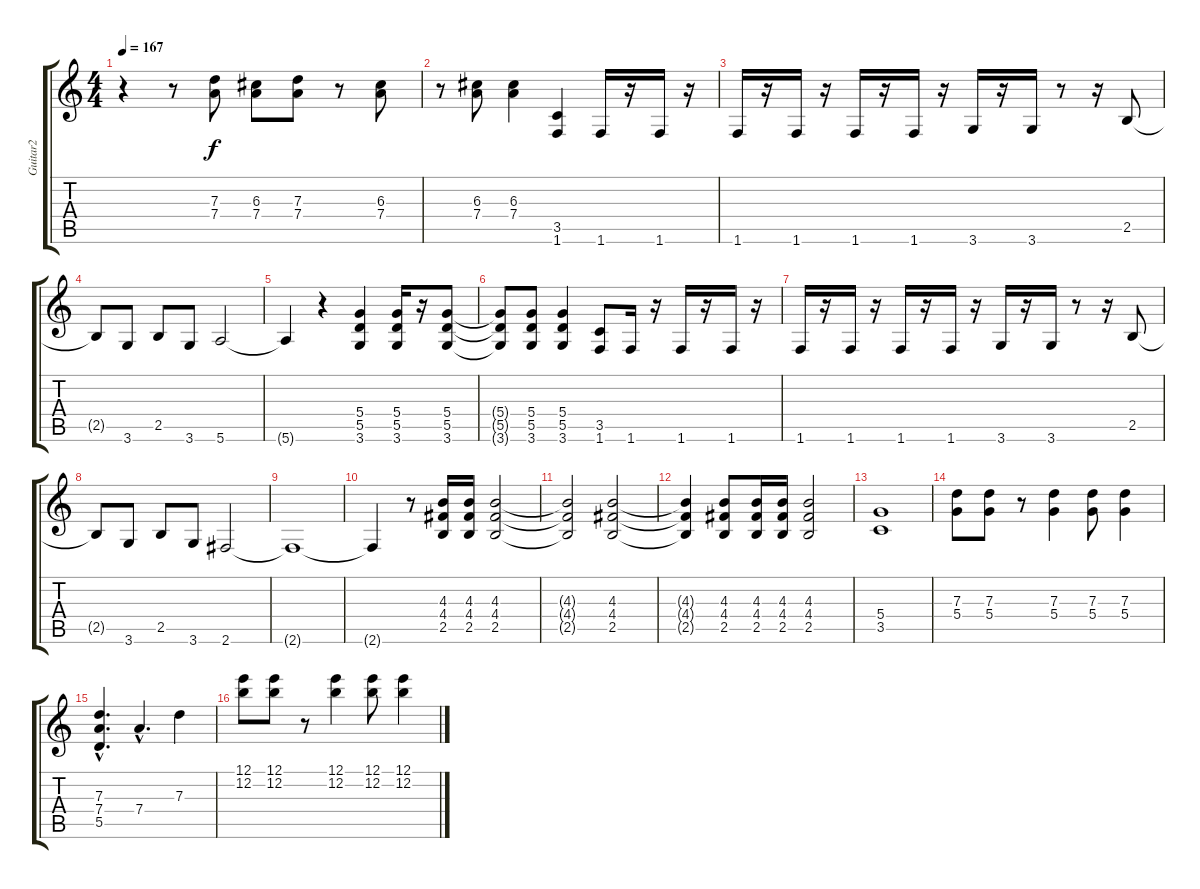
\track ("Guitar2" "Guitar2") {instrument distortionguitar}
\staff {score tabs}
\tuning (E4 B3 G3 D3 A2 E2) {hide}
\ts (4 4)
\tempo 167
\clef g2
\ks c
r.4{dy f} r.8 (7.3 7.4).8 (6.3 7.4).8 (7.3 7.4).8 r.8 (6.3 7.4).8 |
r.8 (6.3 7.4).8 (6.3 7.4).4 (3.5 1.6).4 1.6.16 r.16 1.6.16 r.16 |
1.6.16 r.16 1.6.16 r.16 1.6.16 r.16 1.6.16 r.16 3.6.16 r.16 3.6.16 r.8 r.16 2.5.8 |
2.5{t}.8 3.6.8 2.5.8 3.6.8 5.6.2 |
5.6{t}.4 r.4 (5.4 5.5 3.6).4 (5.4 5.5 3.6).16 r.16 (5.4 5.5 3.6).8 |
(5.4{t} 5.5{t} 3.6{t}).8 (5.4 5.5 3.6).8 (5.4 5.5 3.6).4 (3.5 1.6).8 1.6.16 r.16 1.6.16 r.16 1.6.16 r.16 |
1.6.16 r.16 1.6.16 r.16 1.6.16 r.16 1.6.16 r.16 3.6.16 r.16 3.6.16 r.8 r.16 2.5.8 |
2.5{t}.8 3.6.8 2.5.8 3.6.8 2.6.2 |
2.6{t}.1 |
2.6{t}.4 r.8 (4.3 4.4 2.5).16 (4.3 4.4 2.5).16 (4.3 4.4 2.5).2 |
(4.3{t} 4.4{t} 2.5{t}).2 (4.3 4.4 2.5).2 |
(4.3{t} 4.4{t} 2.5{t}).4 (4.3 4.4 2.5).8 (4.3 4.4 2.5).16 (4.3 4.4 2.5).16 (4.3 4.4 2.5).2 |
(5.4 3.5).1 |
(7.3 5.4).8 (7.3 5.4).8 r.8 (7.3 5.4).4 (7.3 5.4).8 (7.3 5.4).4 |
(7.3{hac} 7.4{hac} 5.5{hac}).4{d} 7.4{hac}.4{d} 7.3.4 |
(12.1 12.2).8 (12.1 12.2).8 r.8 (12.1 12.2).4 (12.1 12.2).8 (12.1 12.2).4
